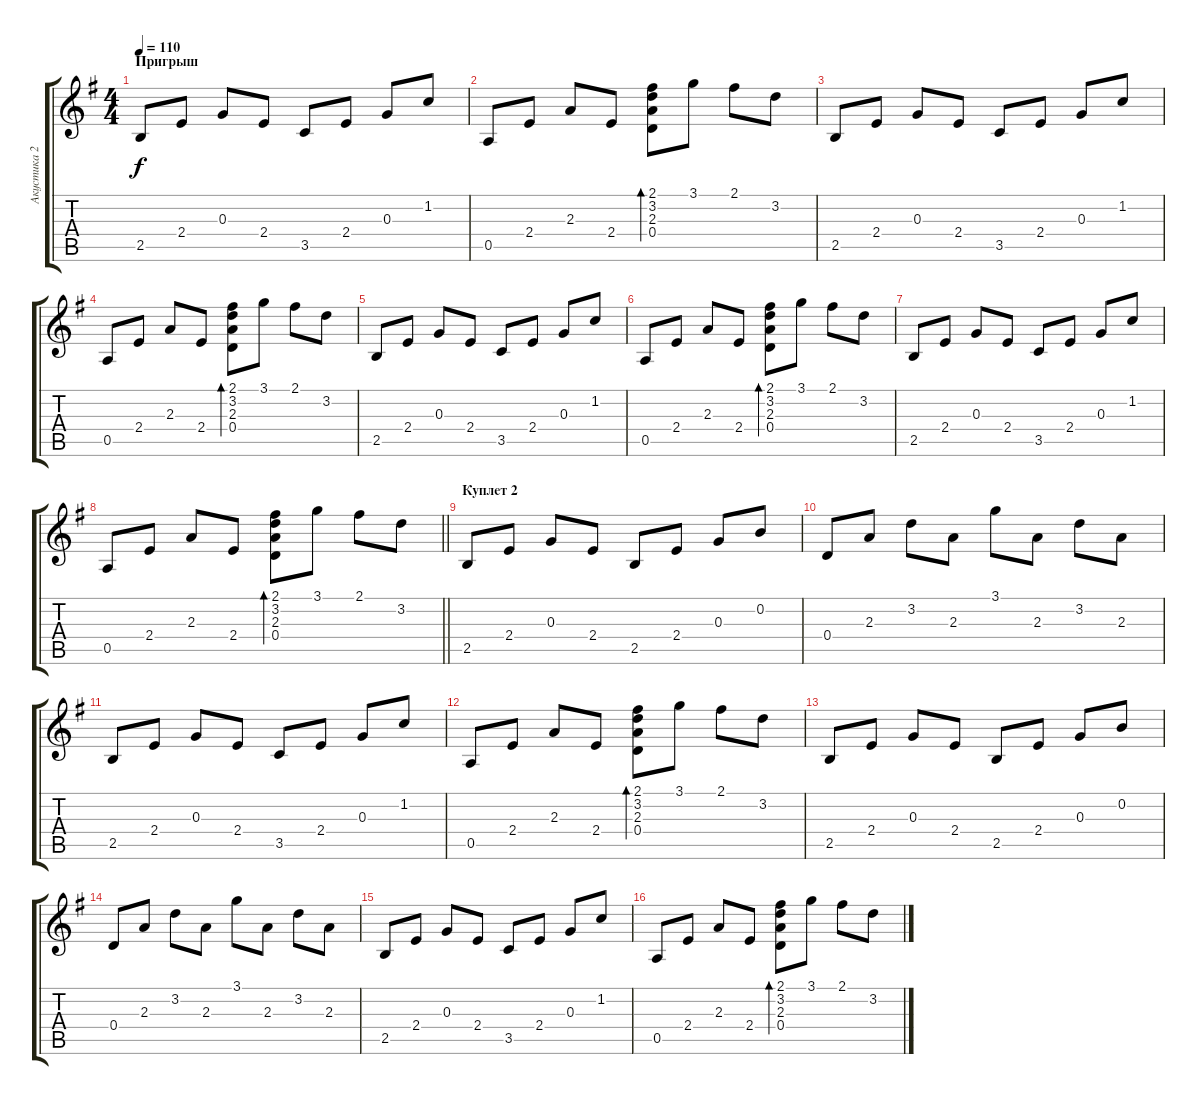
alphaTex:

\track ("Акустика 2" "Акустика 2") {instrument acousticguitarsteel}
\staff {score tabs}
\tuning (E4 B3 G3 D3 A2 E2) {hide}
\ts (4 4)
\section ("" "Пригрыш")
\tempo 110
\clef g2
\ks eminor
2.5.8{dy f} 2.4.8 0.3.8 2.4.8 3.5.8 2.4.8 0.3.8 1.2.8 |
0.5.8 2.4.8 2.3.8 2.4.8 (2.1 3.2 2.3 0.4).8{bd 60} 3.1.8 2.1.8 3.2.8 |
2.5.8 2.4.8 0.3.8 2.4.8 3.5.8 2.4.8 0.3.8 1.2.8 |
0.5.8 2.4.8 2.3.8 2.4.8 (2.1 3.2 2.3 0.4).8{bd 60} 3.1.8 2.1.8 3.2.8 |
2.5.8 2.4.8 0.3.8 2.4.8 3.5.8 2.4.8 0.3.8 1.2.8 |
0.5.8 2.4.8 2.3.8 2.4.8 (2.1 3.2 2.3 0.4).8{bd 60} 3.1.8 2.1.8 3.2.8 |
2.5.8 2.4.8 0.3.8 2.4.8 3.5.8 2.4.8 0.3.8 1.2.8 |
\barLineRight lightlight
0.5.8 2.4.8 2.3.8 2.4.8 (2.1 3.2 2.3 0.4).8{bd 60} 3.1.8 2.1.8 3.2.8 |
\section ("" "Куплет 2")
2.5.8 2.4.8 0.3.8 2.4.8 2.5.8 2.4.8 0.3.8 0.2.8 |
0.4.8 2.3.8 3.2.8 2.3.8 3.1.8 2.3.8 3.2.8 2.3.8 |
2.5.8 2.4.8 0.3.8 2.4.8 3.5.8 2.4.8 0.3.8 1.2.8 |
0.5.8 2.4.8 2.3.8 2.4.8 (2.1 3.2 2.3 0.4).8{bd 60} 3.1.8 2.1.8 3.2.8 |
2.5.8 2.4.8 0.3.8 2.4.8 2.5.8 2.4.8 0.3.8 0.2.8 |
0.4.8 2.3.8 3.2.8 2.3.8 3.1.8 2.3.8 3.2.8 2.3.8 |
2.5.8 2.4.8 0.3.8 2.4.8 3.5.8 2.4.8 0.3.8 1.2.8 |
0.5.8 2.4.8 2.3.8 2.4.8 (2.1 3.2 2.3 0.4).8{bd 60} 3.1.8 2.1.8 3.2.8
